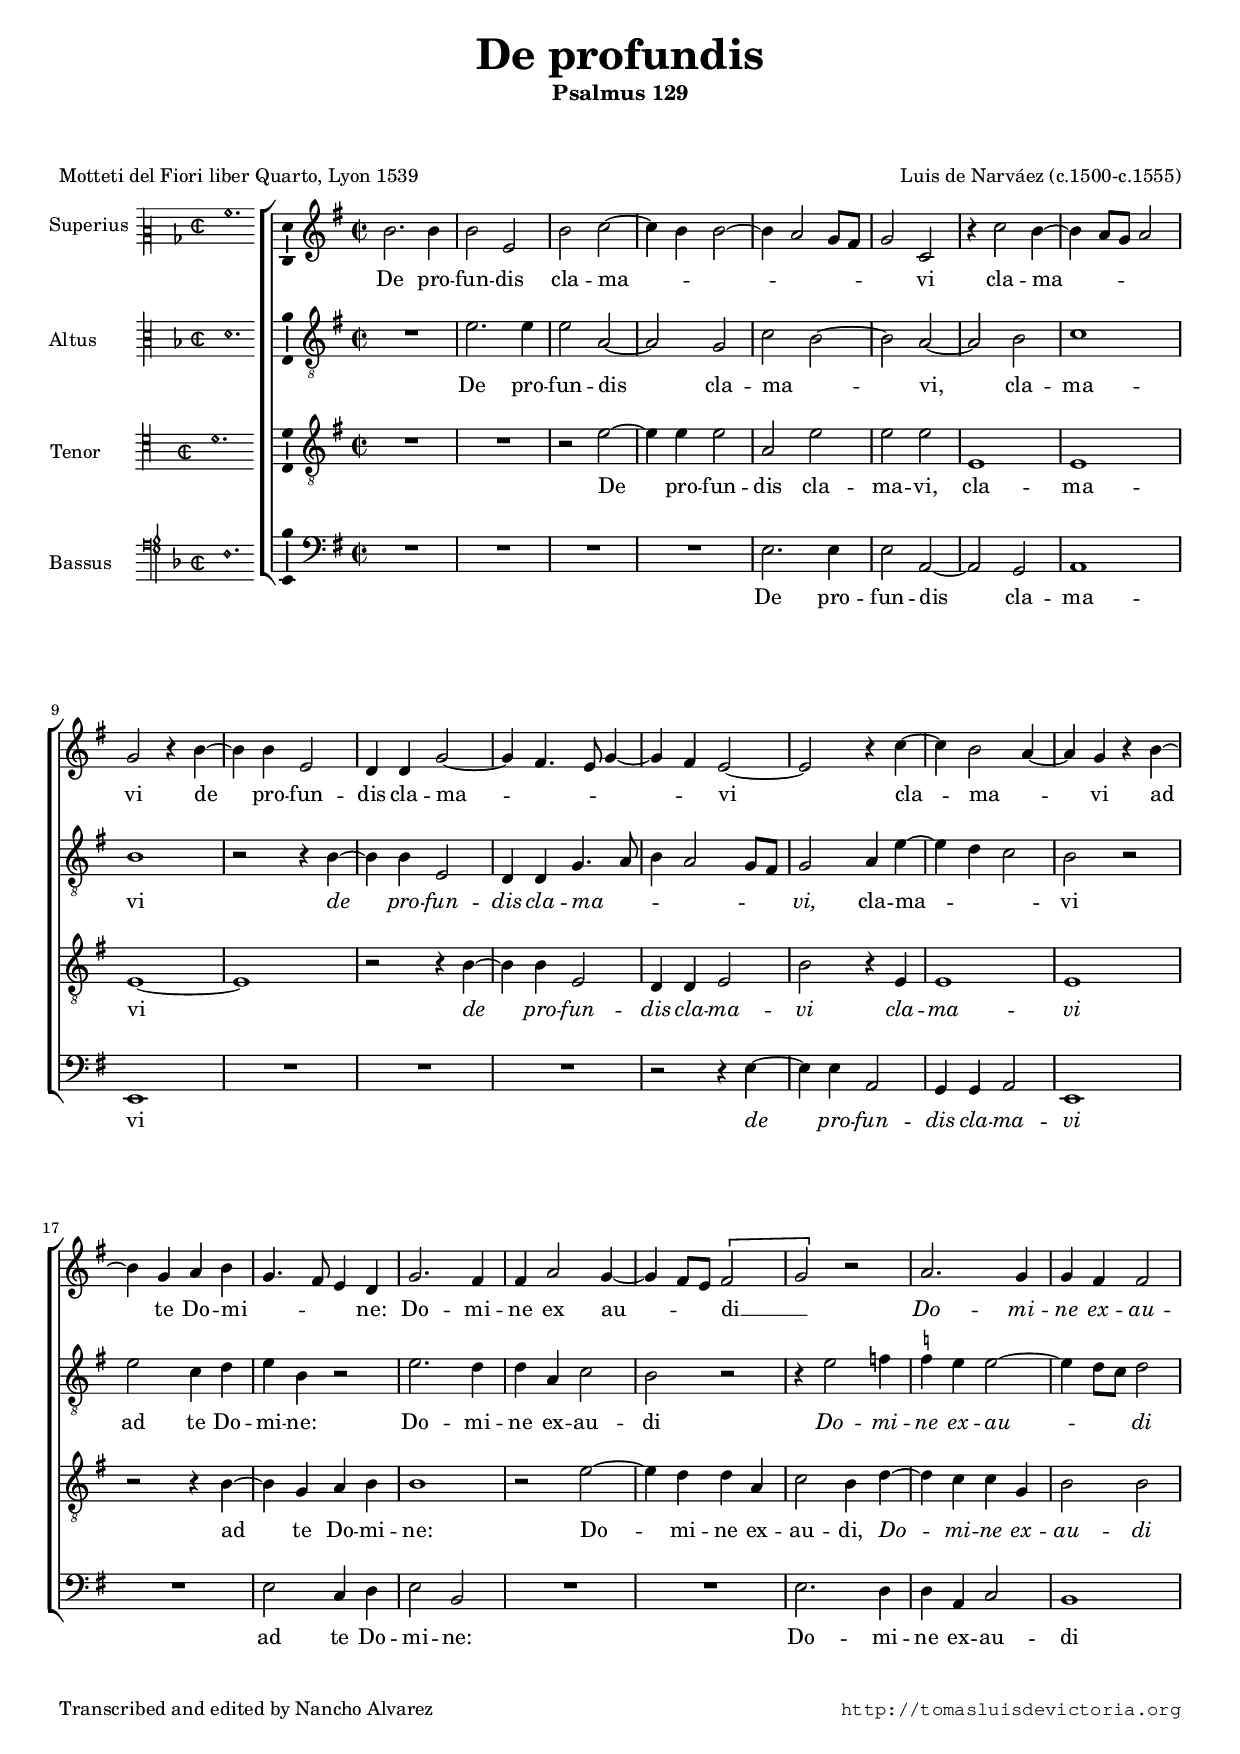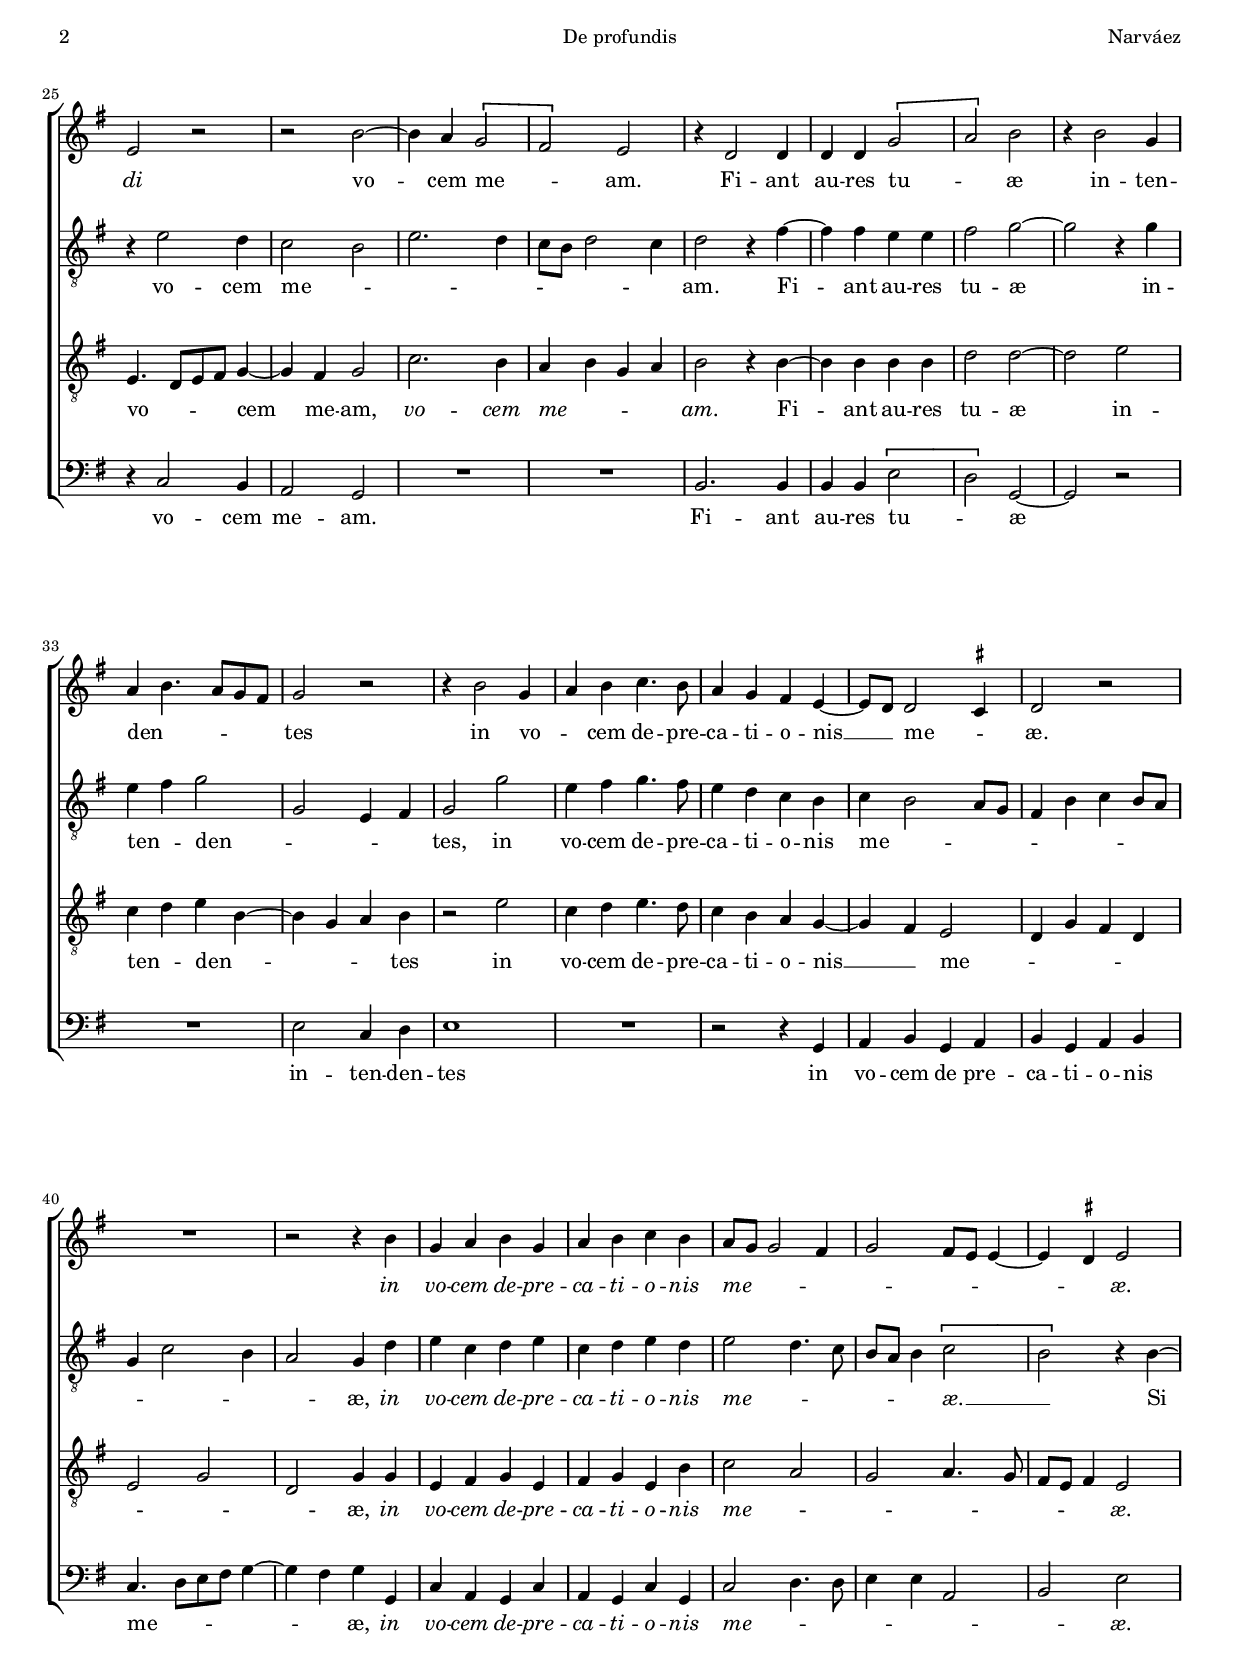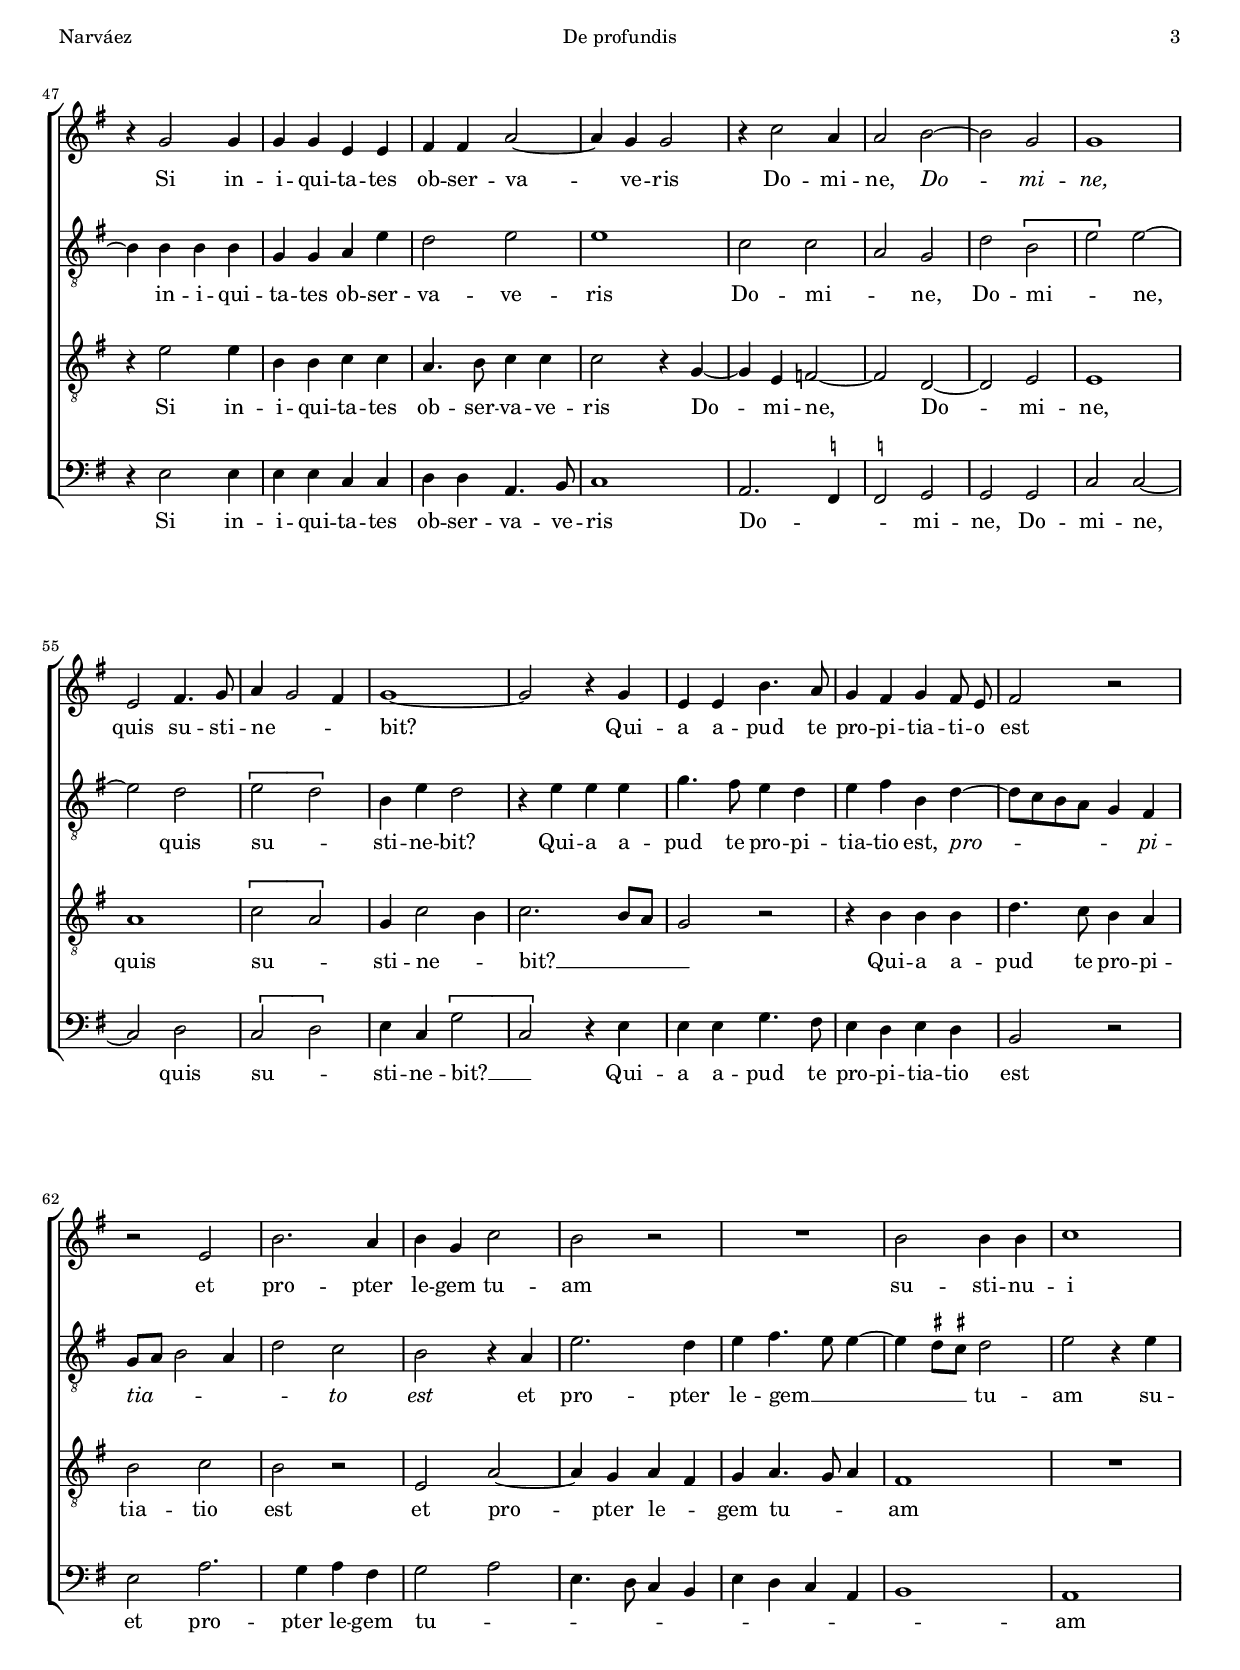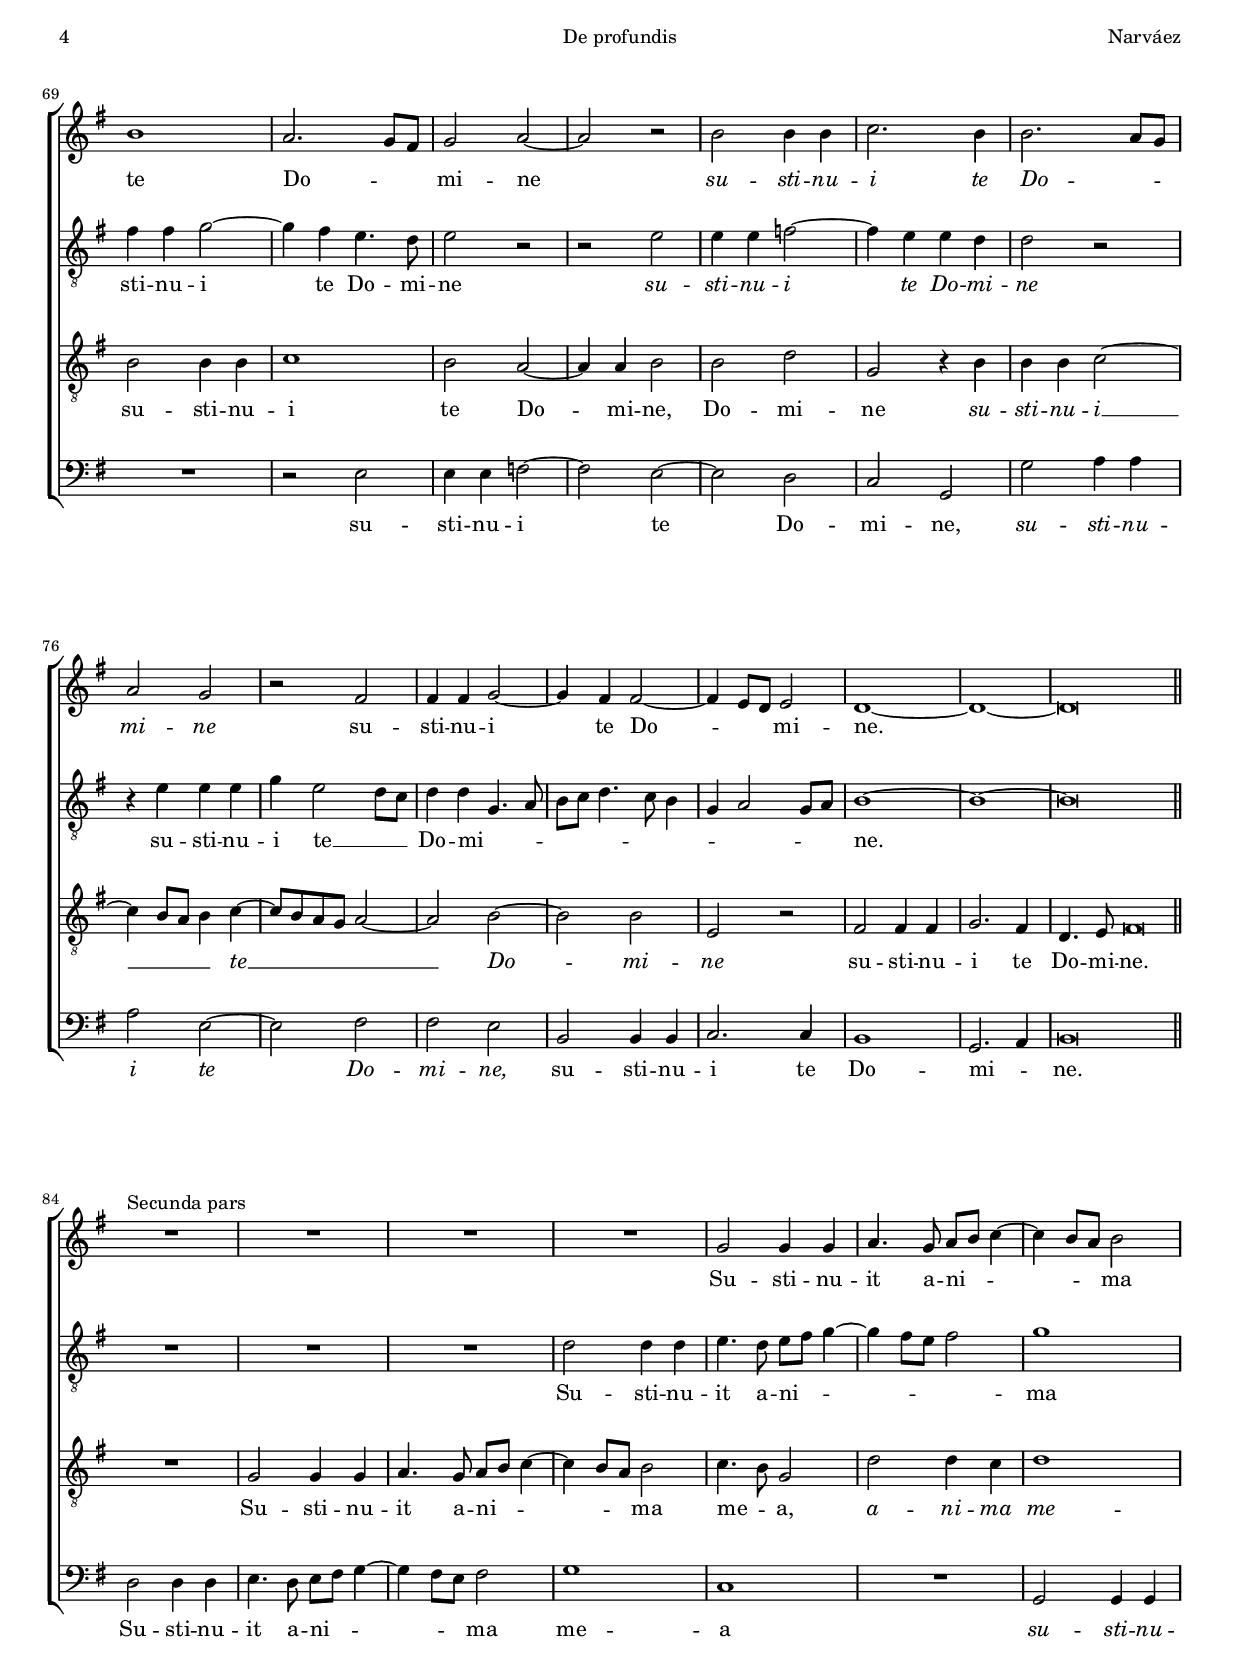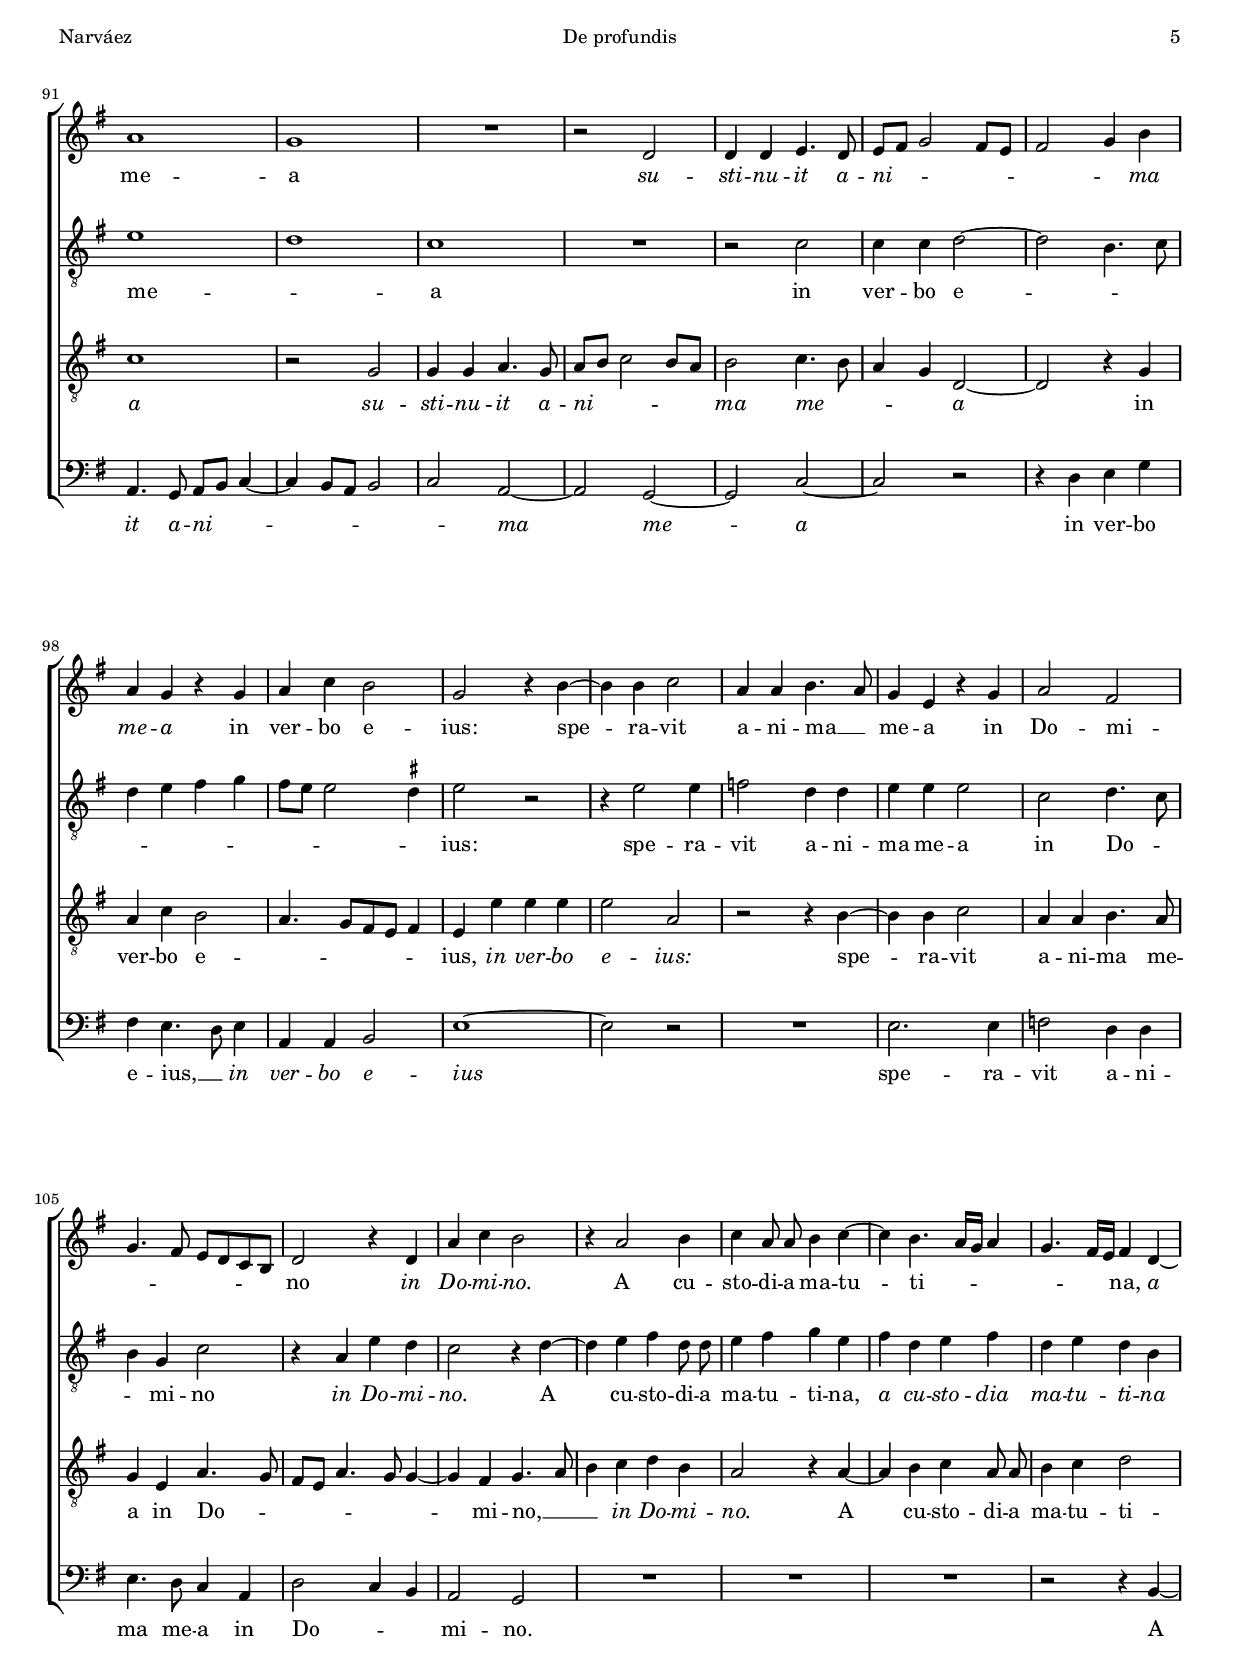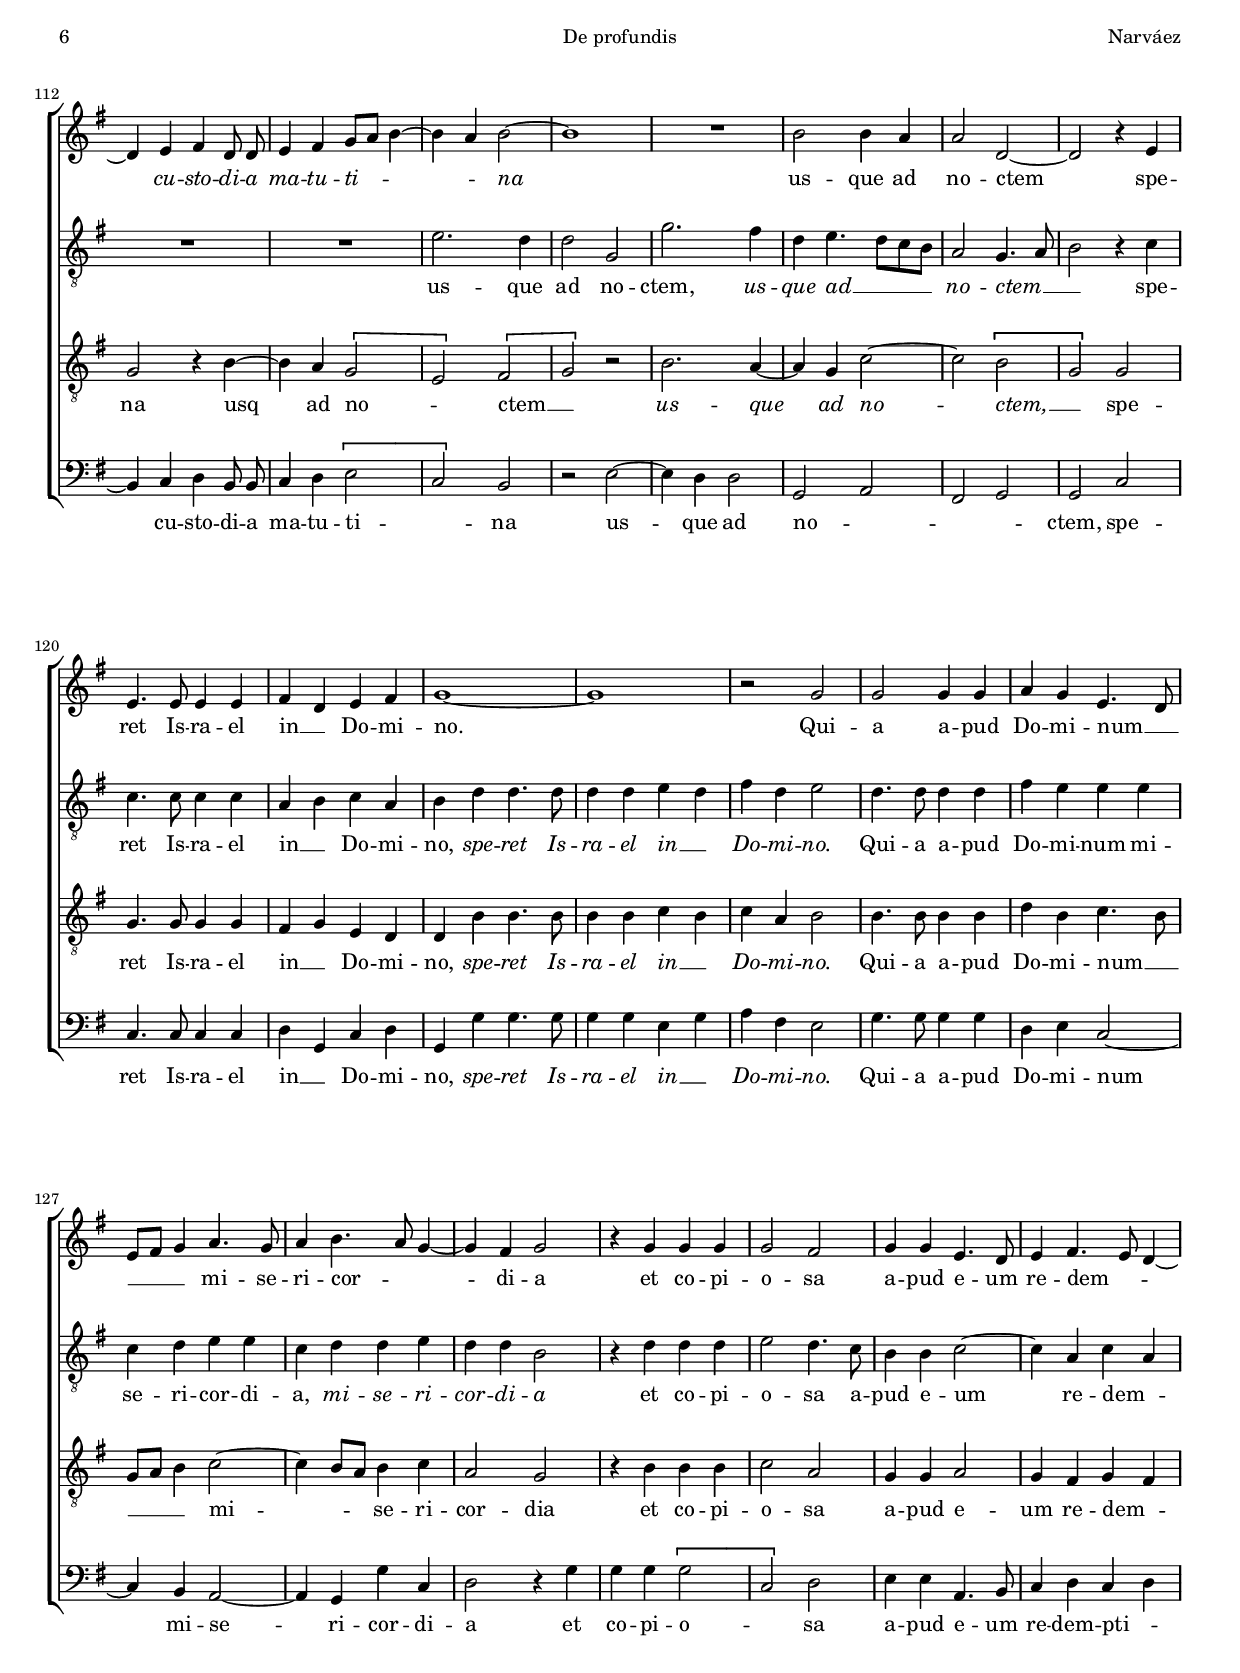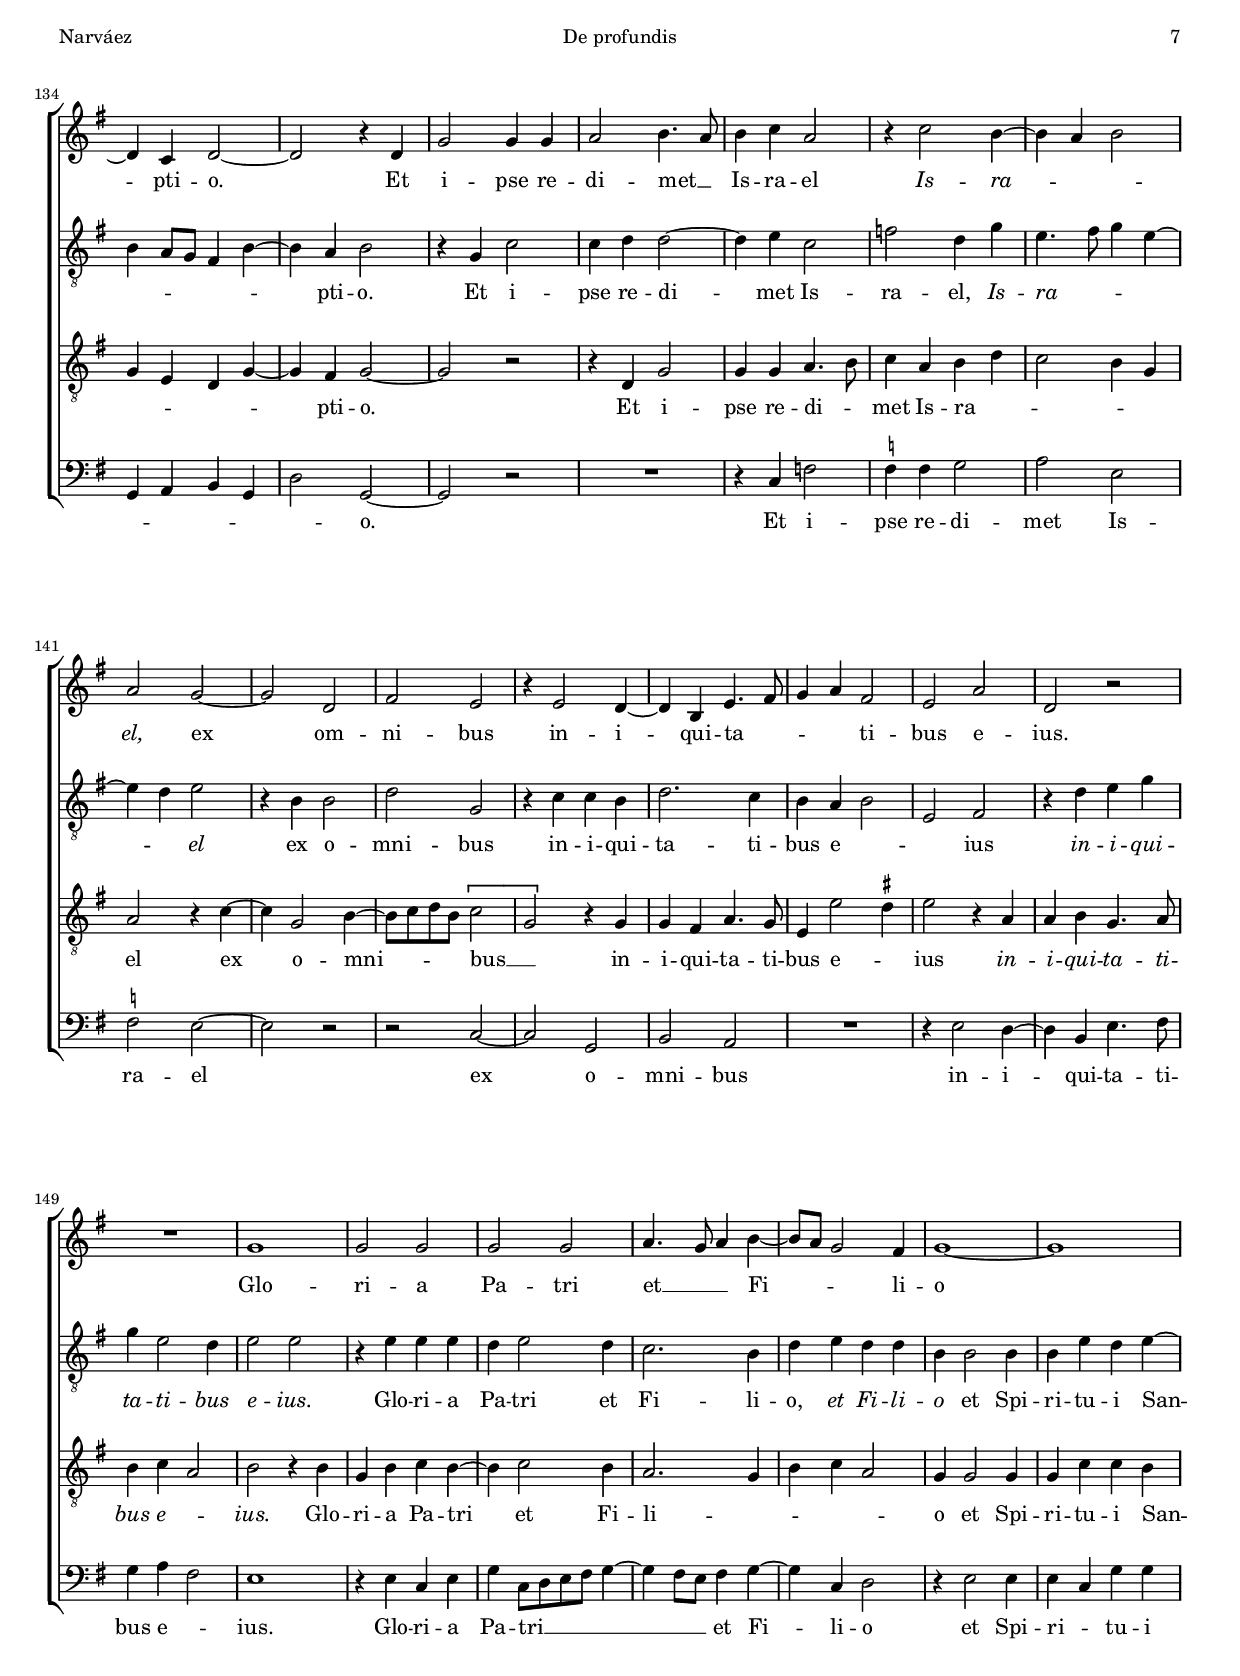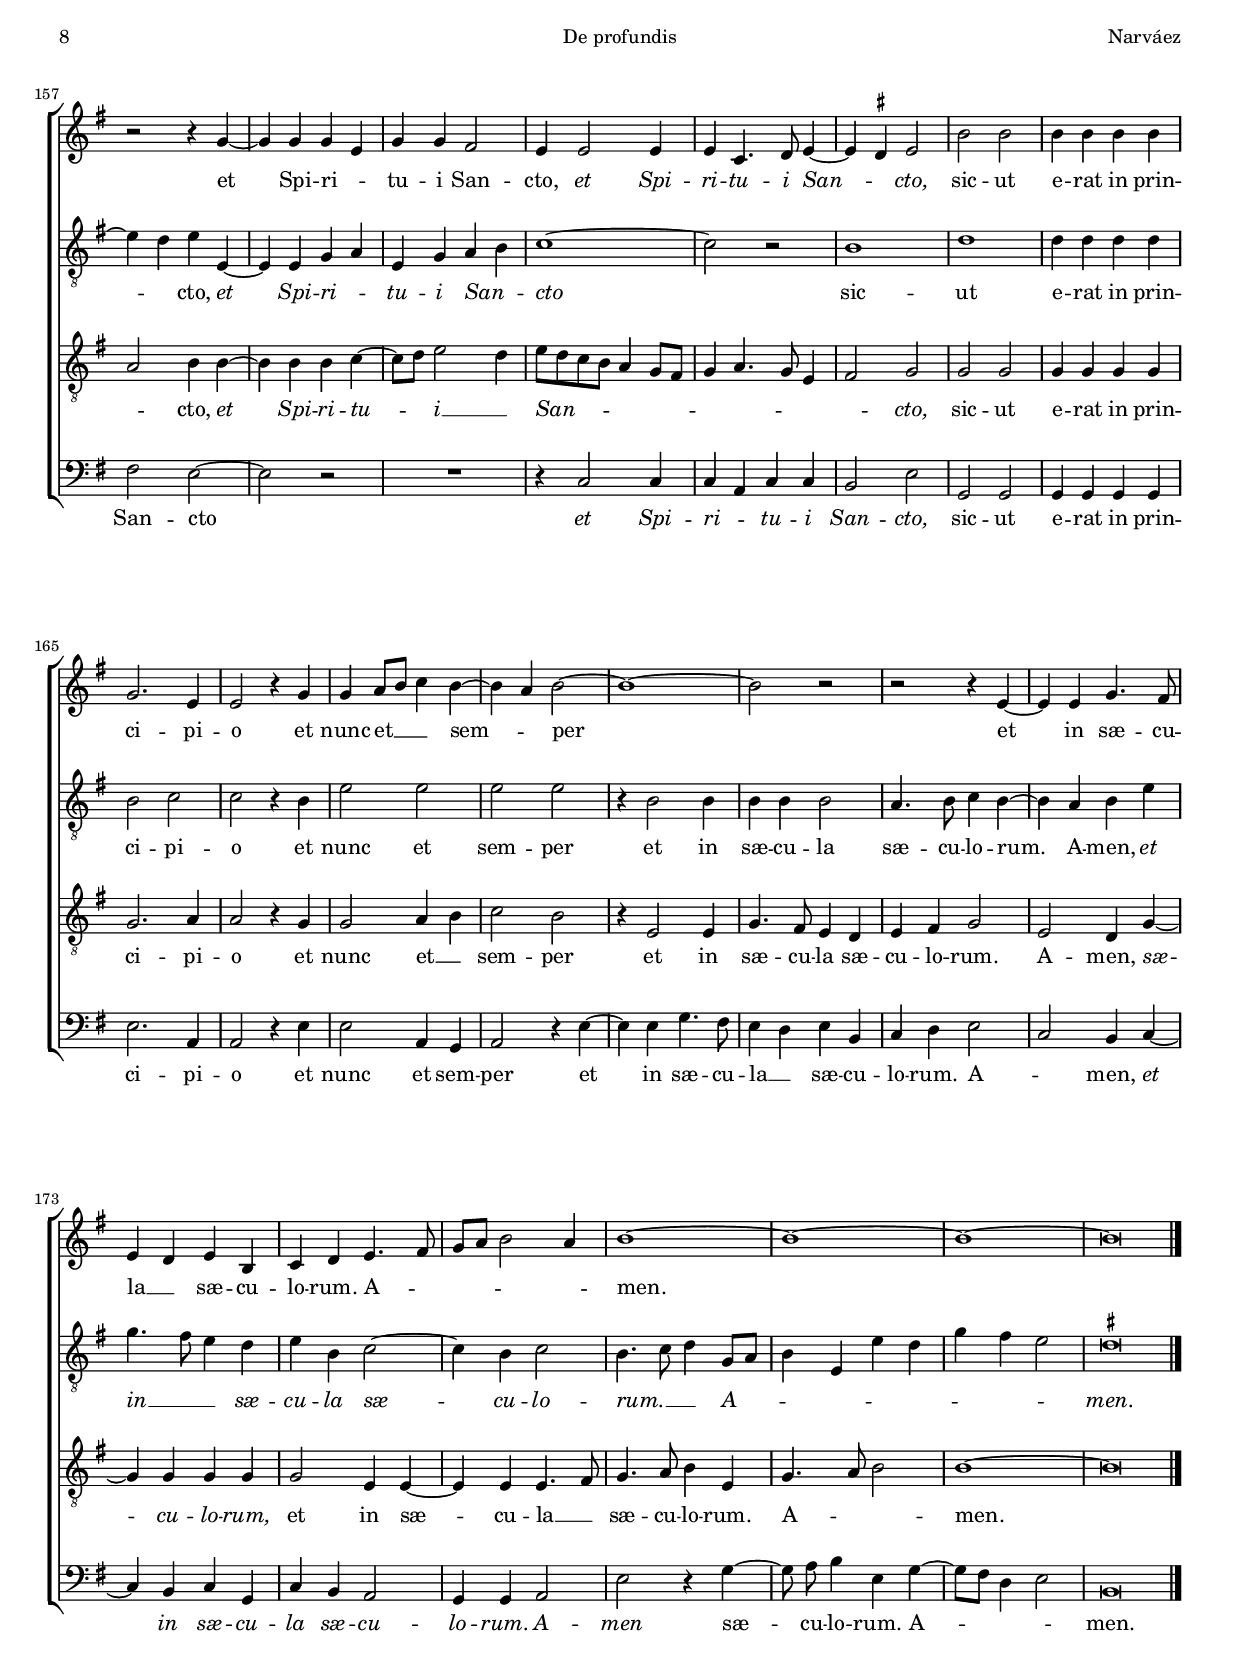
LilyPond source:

\version "2.18.0"

#(set-default-paper-size "a4")
#(set-global-staff-size 16.6)
#(ly:set-option 'point-and-click #f)
%mobile -s15.0 -i3.2

italicas=\override LyricText.font-shape = #'italic
rectas=\override LyricText.font-shape = #'upright
ss=\once \set suggestAccidentals = ##t
incipitwidth = 20
mtempo={\tempo 4 = 100}
mtempob={\tempo 4 = 50}

htitle="De profundis"
hcomposer="Narváez"

\header {
	title=\markup{\fontsize #3 "De profundis"}
	subtitle="Psalmus 129" % 130, Vulgata 129
	subsubtitle=\markup{\null \vspace #2 }
	composer="Luis de Narváez (c.1500-c.1555)"
        pdfauthor=\composer
	%opus="(-)"
	poet=\markup{"Motteti del Fiori liber Quarto, Lyon 1539"}
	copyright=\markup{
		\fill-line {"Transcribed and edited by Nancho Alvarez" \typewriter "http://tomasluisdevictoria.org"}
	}
%	tagline=""
}

global={\key f \major \time 2/2
        \skip 1*83 \bar "||" \break
        \skip 1*96 \bar "|."
}


cantus=\relative c''{
	a2. a4
	a2 d,
	a' bes ~
	bes4 a4 a2 ~
	a4 g2 f8 e
	f2 bes,
	r4 bes'2 a4 ~
	a g8 f g2
	f r4 a4 ~
	a a d,2
	c4 c f2 ~
	f4 e4. d8 f4 ~
	f e d2 ~
	d2 r4 bes'4 ~
	bes4 a2 g4 ~
	g f4 r a4 ~
	a4 f4 g a
	f4. e8 d4 c
	f2. e4
	e g2 f4 ~
	f4 e8 d \[e2
	f\] r2
	g2. f4
	f e e2
	d r2
	r2 a'2 ~
	a4 g4 \[f2
	e\] d2
	r4 c2 c4
	c c \[f2
	g\] a2
	r4 a2 f4
	g a4. g8 f e
	f2 r2
	r4 a2 f4
	g a bes4. a8
	g4 f e4 d4 ~
	d8 c8 c2 \ss b4
	c2 r2
	R1
	r2 r4 a'
	f g a f
	g a bes a
	g8 f f2 e4
	f2 e8 d d4 ~
	d \ss cis4 d2
	r4 f2 f4
	f f d d
	e e g2 ~
	g4 f4 f2
	r4 bes2 g4
	g2 a2 ~
	a f2
	f1
	d2 e4. f8
	g4 f2 e4
	f1 ~
	f2 r4 f
	d d a'4. g8
	f4 e f e8 \noBeam d
	e2 r2
	r2 d2
	a'2. g4
	a f bes2
	a r2
	R1
	a2 a4 a
	bes1
	a1
	g2. f8 e
	f2 g2 ~
	g2 r2
	a a4 a
	bes2. a4
	a2. g8 f
	g2 f2
	r e2
	e4 e f2 ~
	f4 e4 e2 ~
	e4 d8 c d2
	c1 ~
	c ~
	c\breve*1/2
	\once \override TextScript.padding = #1.0
	s4*0^\markup{"Secunda pars"}
	R1*4
	f2 f4 f
	g4. f8 g a bes4 ~
	bes4 a8 g a2
	g1
	f
	R1
	r2 c
	c4 c d4. c8
	d e f2 e8 d 
	e2 f4 a
	g f r f
	g bes a2
	f r4 a ~
	a a bes2
	g4 g a4. g8
	f4 d r4 f
	g2 e 
	f4. e8 d c bes a
	c2 r4 c
	g' bes a2
	r4 g2 a4
	bes4 g8 \noBeam g a4 bes ~
	bes a4. g16 f g4
	f4. e16 d e4 c ~
	c d e c8 \noBeam c
	d4 e f8 g a4 ~
	a g a2 ~
	a1
	R1
	a2 a4 g
	g2 c, ~
	c2 r4 d
	d4. d8 d4 d
	e c d e
	f1 ~
	f
	r2 f
	f f4 f
	g f d4. c8
	d e f4 g4. f8
	g4 a4. g8 f4 ~
	f e f2
	r4 f f f
	f2 e
	f4 f d4. c8
	d4 e4. d8 c4 ~
	c bes c2 ~
	c r4 c
	f2 f4 f 
	g2 a4. g8 a4 bes
	g2
	r4 bes2 a4 ~
	a4 g4
	a2 g
	f2 ~
	f c2
	e
	d r4 d2 c4 ~
	c a d4. e8
	f4 g e2 
	d g
	c, r
	R1
	f1
	f2 f
	f f
	g4. f8 g4 a4 ~
	a8 g f2 e4
	f1 ~
	f
	r2 r4 f ~
	f f f d
	f f e2
	d4 d2 d4
	d bes4. c8 d4 ~
	d \ss cis d2
	a'2 a
	a4 a a a
	f2. d4
	d2 r4 f
	f4 g8 a bes4 a4 ~
	a g4 a2 ~
	a1 ~
	a2 r2
	r2 r4 d, ~
	d d f4. e8
	d4 c d a
	bes c d4. e8
	f g a2 g4 
	a1 ~
	a ~
	a~
	a\breve*1/2
}

altus=\relative c'{
	R1
	d2. d4
	d2 g, ~
	g f
	bes a ~
	a g ~
	g a2
	bes1
	a
	r2 r4 a ~
	a a d,2
	c4 c f4. g8
	a4 g2 f8 e
	f2 g4 d' ~
	d c bes2
	a r2
	d2 bes4 c
	d a r2
	d2. c4
	c g bes2
	a2 r
	r4 d2 ees4
	\ss ees d d2 ~
	d4 c8 bes c2
	r4 d2 c4
	bes2 a
	d2. c4
	bes8 a c2 bes4
	c2 r4 e4 ~
	e e d d
	e2 f ~
	f r4 f
	d e f2
	f,2 d4 e
	f2 f'
	d4 e f4. e8
	d4 c bes a
	bes4 a2 g8 f
	e4 a bes a8 g
	f4 bes2 a4
	g2 f4 c'
	d bes c d
	bes c d c
	d2 c4. bes8
	a g a4 \[bes2
	a\] r4 a ~
	a a a a
	f f g d'
	c2 d
	d1
	bes2 bes
	g2 f
	c' \[a2
	d\] d2 ~
	d c
	\[d c\]
	a4 d c2 
	r4 d d d
	f4. e8 d4 c
	d e a,4 c4 ~
	c8 bes a g f4 e
	f8 g a2 g4
	c2 bes 
	a r4 g
	d'2. c4
	d4 e4. d8 d4 ~
	d \ss cis8 \ss b cis2
	d r4 d
	e e f2 ~
	f4 e d4. c8
	d2 r 
	r d
	d4 d ees2 ~
	ees4 d d c
	c2 r
	r4 d d d
	f4 d2 c8 bes
	c4 c f,4. g8
	a bes c4. bes8 a4
	f4 g2 f8 g
	a1 ~
	a ~
	a\breve*1/2
	R1*3
	c2 c4 c
	d4. c8 d e f4 ~
	f e8 d e2
	f1
	d
	c
	bes
	R1
	r2 bes
	bes4 bes c2 ~
	c a4. bes8
	c4 d e f
	e8 d d2 \ss cis4
	d2 r
	r4 d2 d4
	ees2 c4 c
	d d d2
	bes2 c4. bes8
	a4 f bes2
	r4 g d'4 c
	bes2 r4 c ~
	c d e c8 \noBeam c
	d4 e f d
	e c d e
	c d c a
	R1*2
	d2. c4
	c2 f,
	f'2. e4
	c4 d4. c8 bes a
	g2 f4. g8
	a2 r4 bes
	bes4. bes8 bes4 bes
	g4 a bes4 g
	a c c4. c8
	c4 c d4 c
	e c d2 % \ss ees ?
	c4. c8 c4 c
	e d d d
	bes c d d
	bes c c d
	c c a2
	r4 c c c
	d2 c4. bes8
	a4 a bes2 ~
	bes4 g4 bes g
	a g8 f e4 a ~
	a4 g4 a2
	r4 f bes2
	bes4 c c2 ~
	c4 d4 bes2
	ees2 c4 f
	d4. e8 f4 d ~
	d4 c4 d2
	r4 a a2
	c f,
	r4 bes bes4 a
	c2. bes4
	a g a2
	d,
	e r4 c'
	d f
	f d2 c4
	d2
	d r4 d
	d d
	c d2 c4
	bes2. a4
	c d c c
	a a2 a4
	a d c4 d ~
	d4 c4 d d, ~
	d d4 f4 g
	d f g a
	bes1 ~
	bes2 r2
	a1
	c1
	c4 c c c
	a2 bes
	bes r4 a
	d2 d
	d d2
	r4 a2 a4
	a a  a2
	g4. a8 bes4 a4 ~
	a4 g4 a d
	f4. e8 d4 c
	d a bes2 ~
	bes4 a4 bes2
	a4. bes8 c4 f,8 g
	a4 d, d'c
	f e d2
	\ss cis\breve*1/2
}

tenor=\relative c'{
	R1*2
	r2 d2 ~
	d4 d d2
	g, d'
	d d
	d,1
	d
	d ~
	d
	r2 r4 a' ~
	a4 a d,2
	c4 c d2
	a' r4 d,
	d1
	d
	r2 r4 a' ~
	a f g a
	a1
	r2 d2 ~
	d4 c c g
	bes2 a4 c ~
	c bes bes f
	a2 a
	d,4. c8[ d e] f4 ~
	f e f2
	bes2. a4
	g a f g
	a2 r4 a ~
	a a a a
	c2 c2 ~
	c d
	bes4 c d a ~
	a f g a
	r2 d
	bes4 c d4. c8
	bes4 a g f ~
	f e d2
	c4 f e c
	d2 f
	c f4 f
	d e f d
	e f d a'
	bes2 g 
	f g4. f8
	e d e4 d2
	r4 d'2 d4
	a a bes bes
	g4. a8 bes4 bes
	bes2 r4 f ~
	f d ees2 ~
	ees c ~
	c d
	d1
	g
	\[bes2 g\]
	f4 bes2 a4
	bes2. a8 g
	f2 r2
	r4 a a a
	c4. bes8 a4 g
	a2 bes
	a2 r
	d, g ~
	g4 f g e
	f g4. f8 g4
	e1
	R1
	a2 a4 a
	bes1
	a2 g ~
	g4 g a2
	a c
	f, r4 a
	a a bes2 ~
	bes4 a8 g a4 bes4 ~
	bes8 a g f g2 ~
	g a ~
	a a2
	d,2 r2
	e2 e4 e
	f2. e4
	c4. d8 \mtempob e\breve*1/4
	\mtempo
	R1
	f2 f4 f
	g4. f8 g a bes4 ~
	bes a8 g a2
	bes4. a8 f2
	c' c4 bes
	c1
	bes
	r2 f
	f4 f g4. f8
	g a bes2 a8 g
	a2 bes4. a8
	g4 f c2 ~
	c r4 f
	g bes a2
	g4. f8[ e d] e4
	d4 d' d d
	d2 g,
	r2 r4 a ~
	a a bes2
	g4 g a4. g8
	f4 d g4. f8
	e d g4. f8 f4 ~
	f4 e f4. g8
	a4 bes c a
	g2 r4 g ~
	g a bes g8 \noBeam g
	a4 bes c2
	f,2 r4 a ~
	a4 g \[f2
	d\] \[e
	f\] r2
	a2. g4 ~
	g f bes2 ~
	bes \[a 
	f\] f2
	f4. f8 f4 f
	e f d c
	c a' a4. a8
	a4 a bes a
	bes g a2
	a4. a8 a4 a
	c a bes4. a8
	f g a4 bes2 ~
	bes4 a8 g a4 bes
	g2 f
	r4 a a a
	bes2 g
	f4 f g2
	f4 e f e
	f d c f ~
	f4 e f2 ~
	f r2
	r4 c f2
	f4 f g4. a8
	bes4 g a c
	bes2 a4 f
	g2 r4 bes ~
	bes f2 a4 ~
	a8 bes c a \[bes2
	f\] r4 f 
	f e g4. f8
	d4 d'2 \ss cis4
	d2 r4 g,
	g a f4. g8
	a4 bes g2
	a r4 a
	f a bes a ~
	a4 bes2 a4
	g2. f4
	a bes g2
	f4 f2 f4
	f bes bes a
	g2 a4 a ~
	a4 a4 a4 bes4 ~
	bes8 c8 d2 c4
	d8 c bes a g4 f8 e
	f4 g4. f8 d4
	e2 f
	f f
	f4 f f f
	f2. g4
	g2  r4 f
	f2 g4 a
	bes2 a
	r4 d,2 d4
	f4. e8 d4 c
	d e f2
	d c4 f4 ~
	f f4 f f
	f2 d4 d ~
	d4 d4 d4. e8
	f4. g8 a4 d,
	f4. g8 a2
	a1 ~
	a\breve*1/2
}

bassus=\relative c{
	R1*4
	d2. d4
	d2 g, ~
	g f
	g1
	d
	R1*3
	r2 r4 d' ~
	d d4 g,2
	f4 f g2
	d1
	R1
	d'2 bes4 c
	d2 a
	R1*2
	d2. c4
	c g bes2
	a1
	r4 bes2 a4
	g2 f
	R1*2
	a2. a4
	a4 a \[d2
	c\] f, ~
	f r
	R1
	d'2 bes4 c
	d1
	R1
	r2 r4 f,
	g a f g
	a f g a
	bes4. c8[ d e] f4 ~
	f4 e f4 f,
	bes4 g f bes
	g f bes f
	bes2 c4. c8
	d4 d g,2
	a d
	r4 d2 d4
	d4 d bes bes
	c c g4. a8
	bes1
	g2. \ss ees4
	\ss ees2 f 
	f f
	bes2 bes2 ~
	bes c
	\[bes2 c\]
	d4 bes \[f'2
	bes,\] r4 d
	d d f4. e8 d4 c
	d c a2
	r2 d
	g2. f4
	g e
	f2 g
	d4. c8 bes4 a
	d c bes4 g
	a1
	g
	R1
	r2 d'
	d4 d ees2 ~
	ees d ~
	d c2
	bes f
	f' g4 g
	g2 d ~
	d e
	e d
	a a4 a
	bes2. bes4
	a1
	f2. g4
	a\breve*1/2
	c2 c4 c
	d4. c8 d e f4 ~
	f4 e8 d e2
	f1
	bes,
	R1
	f2 f4 f
	g4. f8 g a bes4 ~
	bes a8 g a2
	bes g2 ~
	g f ~
	f bes ~
	bes r
	r4 c d f
	e d4. c8 d4
	g,4 g a2
	d1 ~
	d2 r
	R1
	d2. d4
	ees2 c4 c 
	d4. c8 bes4 g
	c2 bes4 a
	g2 f
	R1*3
	r2 r4 a ~
	a bes c a8 \noBeam a
	bes4 c \[d2
	bes\] a2 
	r d ~
	d4 c c2
	f, g
	e2 f
	f bes
	bes4. bes8 bes4 bes
	c4 f, bes c
	f,4 f' f4. f8
	f4 f d f
	g e d2
	f4. f8 f4 f
	c4 d bes2 ~
	bes4 a g2 ~
	g4 f f' bes,4
	c2 r4 f
	f f \[f2
	bes,\] c2
	d4 d g,4. a8
	bes4 c bes c
	f, g a f
	c'2 f, ~
	f r
	R1
	r4 bes ees2
	\ss ees4 ees f2
	g d
	\ss ees d ~
	d2 r
	r2 bes2 ~
	bes f2
	a g
	R1
	r4 d'2 c4 ~
	c4 a4 d4. e8
	f4 g e2
	d1
	r4 d bes d
	f bes,8[ c d e] f4 ~
	f4 e8 d e4 f4 ~
	f4 bes,4 c2
	r4 d2 d4
	d bes f' f
	e2 d2 ~
	d2 r
	R1
	r4 bes2 bes4
	bes g bes4 bes
	a2 d
	f, f
	f4 f f f
	d'2. g,4
	g2 r4 d'
	d2 g,4 f
	g2 r4 d'4 ~
	d d4 f4. e8
	d4 c d a
	bes c d2
	bes a4 bes4 ~
	bes a4 bes4 f
	bes4 a g2
	f4 f g2
	d' r4 f4 ~
	f8 \noBeam g8 a4 d,4 f4 ~
	f8 e8 c4 d2
	a\breve*1/2
}

textocantus=\lyricmode{
De pro -- fun -- dis cla -- ma -- _ _ _ _ _ _ vi
cla -- ma -- _ _ _ vi
de pro -- fun -- dis cla -- ma -- _ _ _ _ vi
cla -- ma -- _ vi
ad te Do -- mi -- _ _ _ ne:
Do -- mi -- ne ex au -- _ _ di __ _ 
\italicas
Do -- mi -- ne ex -- au -- di
\rectas
vo -- cem me -- _ am.
Fi -- ant au -- res tu -- _ æ
in -- ten -- den -- _ _ _ _ tes
in vo -- _ cem de -- pre -- ca -- ti -- o -- nis __ _ me -- _ æ.
\italicas
in vo -- cem de -- pre -- ca -- ti -- o -- nis me -- _ _ _ _ _ _ _ _ æ.
\rectas
Si in -- i -- qui -- ta -- tes ob -- ser -- va -- ve -- ris 
Do -- mi -- ne,
\italicas
Do -- mi -- ne,
\rectas
quis su -- sti -- ne -- _ _ bit?
Qui -- a a -- pud te pro -- pi -- tia -- ti -- o est
et pro -- pter le -- gem tu -- am
su -- sti -- nu -- i te Do -- _ _ mi -- ne
\italicas
su -- sti -- nu -- i te Do -- _ _ mi -- ne
\rectas
su -- sti -- nu -- i te Do -- _ _ mi -- ne.
Su -- sti -- nu -- it a -- ni -- _ _ _ _ ma me -- a
\italicas
su -- sti -- nu -- it a -- ni -- _ _ _ _ _ _ ma me -- a
\rectas
in ver -- bo e -- ius:
spe -- ra -- vit a -- ni -- ma __ _ me -- a
in Do -- mi -- _ _ _ _ _ _ no
\italicas
in Do -- mi -- no.
\rectas
A cu -- sto -- di -- a ma -- tu -- ti -- _ _ _ _ _ _ na,
\italicas
a cu -- sto -- di -- a ma -- tu -- ti -- _ _ _ na
\rectas
us -- que ad no -- ctem 
spe -- ret Is -- ra -- el in __ _ Do -- mi -- no.
Qui -- a a -- pud Do -- mi -- num __ _ _ _ _
mi -- se -- ri -- cor -- _ _ di -- a
et co -- pi -- o -- sa a -- pud e -- um re -- dem -- _ _ pti -- o.
Et i -- pse re -- di -- met __ _ Is -- ra -- el
\italicas
Is --  ra -- _ _ el,
\rectas
ex om -- ni -- bus
in -- i -- qui -- ta -- _ _ _ ti -- bus e -- ius.
Glo -- ri -- a Pa -- tri
et __ _ _ Fi -- _ _ li -- o
et Spi -- ri -- _ tu -- i San -- cto,
\italicas
et Spi -- ri -- tu -- i San -- _ cto,
\rectas
sic -- ut e -- rat in prin -- ci -- pi -- o
et nunc et __ _ _ sem -- _ per
et in sæ -- cu -- la __ _ sæ -- cu -- lo -- rum.
A -- _ _ _ _ _ men.
}

textoaltus=\lyricmode{
De pro -- fun -- dis cla -- ma -- _ vi,
cla -- ma -- vi
\italicas
de pro -- fun -- dis
cla -- ma -- _ _ _ _ _ vi,
\rectas
cla -- ma -- _ _ vi
ad te Do -- mi -- ne:
Do -- mi -- ne ex -- au -- di
\italicas
Do -- mi -- ne ex -- au -- _ _ di
\rectas
vo -- cem me -- _ _ _ _ _ _ _ am.
Fi -- ant au -- res tu -- æ
in -- ten -- _ den -- _ _ _ tes,
in vo -- cem de -- pre -- ca -- ti -- o -- nis
me -- _ _ _ _ _ _ _ _ _ _ _ _ æ,
\italicas
in vo -- cem de -- pre -- ca -- ti -- o -- nis me -- _ _ _ _ _ æ. __ _
\rectas
Si in -- i -- qui -- ta -- tes ob -- ser -- va -- ve -- ris
Do -- mi -- _ ne,
Do -- mi -- _ ne,
quis su -- _ sti -- ne -- bit?
Qui -- a a -- pud te pro -- pi -- tia -- tio est,
\italicas
pro -- _ _ _ _ pi -- tia -- _ _ _ _ to est
\rectas
et pro -- pter le -- gem __ _ _ _ _ tu -- am
su -- sti -- nu -- i te Do -- mi -- ne
\italicas
su -- sti -- nu -- i te Do -- mi -- ne
\rectas
su -- sti -- nu -- i te __ _ _ Do -- mi -- _ _ _ _ _ _ _ _ _ _ _ ne.
Su -- sti -- nu -- it a -- ni -- _ _ _ _ _ ma me -- _ a
in ver -- bo e -- _ _ _ _ _ _ _ _ _ _ ius:
spe -- ra -- vit a -- ni -- ma me -- a in Do -- _ _ mi -- no
\italicas
in Do -- mi -- no.
\rectas
A cu -- sto -- di -- a ma -- tu -- ti -- na,
\italicas
a cu -- sto -- dia ma -- tu -- ti -- na
\rectas
us -- que ad no -- ctem,
\italicas
us -- que ad __ _ _ _ no -- ctem __ _ _
\rectas
spe -- ret Is -- ra -- el in __ _ Do -- mi -- no,
\italicas
spe -- ret Is -- ra -- el in __ _ Do -- mi -- no.
\rectas
Qui -- a a -- pud Do -- mi -- num 
mi -- se -- ri -- cor -- di -- a,
\italicas
mi -- se -- ri -- cor -- di -- a
\rectas
et co -- pi -- o -- sa a -- pud e -- um re -- dem -- _ _ _ _ _ _ pti -- o.
Et i -- pse re -- di -- met Is -- ra -- el,
\italicas
Is -- ra -- _ _ _ _ el
\rectas
ex o -- mni -- bus in -- i -- qui -- ta -- ti -- bus e -- _ _ ius
\italicas
in -- i -- qui -- ta -- ti -- bus e -- ius.
\rectas
Glo -- ri -- a Pa -- tri et Fi -- li -- o,
\italicas
et Fi -- li -- o
\rectas
et Spi -- ri -- tu -- i San -- _ cto,
\italicas
et Spi -- ri -- _ tu -- i San -- _ cto
\rectas
sic -- ut e -- rat in prin -- ci -- pi -- o
et nunc et sem -- per
et in sæ -- cu -- la sæ -- cu -- lo -- rum. A -- men,
\italicas
et in __ _ _ sæ -- cu -- la sæ -- cu -- lo -- rum. __ _ _ A -- _ _ _ _ _ _ _ _ men.
}

textotenor=\lyricmode{
De pro -- fun -- dis cla -- ma -- vi,
cla -- ma -- vi
\italicas
de pro -- fun -- dis cla -- ma -- vi
cla -- ma -- vi
\rectas
ad te Do -- mi -- ne:
Do -- mi -- ne ex -- au -- di,
\italicas
Do -- mi -- ne ex -- au -- di
\rectas
vo -- _ _ _ cem me -- am,
\italicas
vo -- cem me -- _ _ _ am.
\rectas
Fi -- ant au -- res tu -- æ in -- ten -- _ den -- _ _ _ tes
in vo -- cem de -- pre -- ca -- ti -- o -- nis __ _ me -- _ _ _ _ _ _ _ æ,
\italicas
in vo -- cem de -- pre -- ca -- ti -- o -- nis me -- _ _ _ _ _ _ _ æ.
\rectas
Si in -- i -- qui -- ta -- tes ob -- ser -- va -- ve -- ris Do -- mi -- ne,
\rectas
Do -- mi -- ne,
quis su -- _ sti -- ne -- _ bit? __ _ _ _ 
Qui -- a a -- pud te pro -- pi -- tia -- tio est
et pro -- pter le -- _ gem tu -- _ _ am
su -- sti -- nu -- i te Do -- mi -- ne,
Do -- mi -- ne
\italicas
su -- sti -- nu -- i __ _ _ _ te __ _ _ _ _ Do -- mi -- ne
\rectas
su -- sti -- nu -- i te Do -- mi -- ne.
Su -- sti -- nu -- it a -- ni -- _ _ _ _ ma me -- _ a,
\italicas
a -- ni -- ma me -- a
su -- sti -- nu -- it a -- ni -- _ _ _ _ ma me -- _ _ _ a
\rectas
in ver -- bo e -- _ _ _ _ _ ius,
\italicas
in ver -- bo e -- ius:
\rectas
spe -- ra -- vit a -- ni -- ma me -- a in Do -- _ _ _ _ _ _ mi -- no, __ _ _ 
\italicas
in Do -- mi -- no.
\rectas
A cu -- sto -- di -- a ma -- tu -- ti -- na
usq ad no -- _ ctem __ _
\italicas
us -- que ad no -- ctem, __ _
\rectas
spe -- ret Is -- ra -- el in __ _ Do -- mi -- no,
\italicas
spe -- ret Is -- ra -- el in __ _ Do -- mi -- no.
\rectas
Qui -- a a -- pud Do -- mi -- num __ _ _ _ _ 
mi -- _ _ se -- ri -- cor -- dia
et co -- pi -- o -- sa a -- pud e -- um re -- dem -- _ _ _ _ _ pti -- o.
Et i -- pse re -- di -- _ met Is -- ra -- _ _ _ _ el
ex o -- mni -- _ _ _ bus __ _
in -- i -- qui -- ta -- ti -- bus e -- _ ius
\italicas
in -- i -- qui -- ta -- ti -- bus e -- _ ius.
\rectas
Glo -- ri -- a Pa -- tri et Fi -- li -- _ _ _ _ o
et Spi -- ri -- tu -- i San -- _ cto,
\italicas
et Spi -- ri -- tu -- _ i __ _ San -- _ _ _ _ _ _ _ _ _ _ _ cto,
\rectas
sic -- ut e -- rat in prin -- ci -- pi -- o
et nunc et __ _ sem -- per
et in sæ -- cu -- la sæ -- cu -- lo -- rum. 
A -- men,
\italicas
sæ -- cu -- lo -- rum,
\rectas
et in sæ -- cu -- la __ _ sæ -- cu -- lo -- rum.
A -- _ _ men.
}


textobassus=\lyricmode{
De pro -- fun -- dis cla -- ma -- vi
\italicas
de pro -- fun -- dis cla -- ma -- vi
\rectas
ad te Do -- mi -- ne:
Do -- mi -- ne ex -- au -- di
vo -- cem me -- am.
Fi -- ant au -- res tu -- _ æ
in -- ten -- den -- tes
in vo -- cem de pre -- ca -- ti -- o -- nis me -- _ _ _ _ _ æ,
\italicas
in vo -- cem de -- pre -- ca -- ti -- o -- nis me -- _ _ _ _ _ _ æ.
\rectas
Si in -- i -- qui -- ta -- tes ob -- ser -- va -- ve -- ris Do -- _ _ mi -- ne,
Do -- mi -- ne,
quis su -- _ sti -- ne -- bit? __ _
Qui -- a a -- pud te pro -- pi -- tia -- tio est
et pro -- pter le -- gem tu -- _ _ _ _ _ _ _ _ _ _ am su -- sti -- nu -- i
te Do -- mi -- ne,
\italicas
su -- sti -- nu -- i te Do -- mi -- ne,
\rectas
su -- sti -- nu -- i te Do -- mi -- _ ne.
Su -- sti -- nu -- it a -- ni -- _ _ _ _ ma me -- a
\italicas
su -- sti -- nu -- it a -- ni -- _ _ _ _ _ _ ma me -- a
\rectas
in ver -- bo e -- ius, __ _
\italicas in ver -- bo e -- ius \rectas
spe -- ra -- vit a -- ni -- ma me -- a in Do -- _ _ mi -- no.
A cu -- sto -- di -- a ma -- tu -- ti -- _ na
us -- que ad no -- _ _ _ ctem, 
spe -- ret Is -- ra -- el
in __ _ Do -- mi -- no,
\italicas
spe -- ret Is -- ra -- el in __ _ Do -- mi -- no.
\rectas
Qui -- a a -- pud Do -- mi -- num mi -- se -- ri -- cor -- di -- a
et co -- pi -- o -- _ sa a -- pud e -- um re -- dem -- pti -- _ _ _ _ _ _ o.
Et i -- pse re -- di -- met Is -- ra -- el
ex o -- mni -- bus
in -- i -- qui -- ta -- ti -- bus e -- _ ius.
Glo -- ri -- a Pa -- tri __ _ _ _ _ _ _ et Fi -- li -- o
et Spi -- ri -- _ tu -- i San -- cto
\italicas
et Spi -- ri -- _ tu -- i San -- cto,
\rectas
sic -- ut e -- rat in prin -- ci -- pi -- o
et nunc et sem -- per et in sæ -- cu -- la __ _
sæ -- cu -- lo -- rum. A -- _ men,
\italicas
et in sæ -- cu -- la sæ -- cu -- lo -- rum. A -- men
\rectas
sæ -- cu -- lo -- rum. A -- _ _ _ men.
}


incipitcantus=\markup{
	\score{
		{ 
		\set Staff.instrumentName="Superius "
		\override NoteHead.style = #'neomensural
		\override Staff.TimeSignature.style = #'neomensural
		\cadenzaOn 
		\clef "petrucci-c2"
		\key f \major
		\time 2/2
                a'1.
		} 

	\layout { line-width=\incipitwidth indent = 0 }
	}
}

incipitaltus=\markup{
	\score{
		{ 
		\set Staff.instrumentName="Altus       "
		\override NoteHead.style = #'neomensural 
		\override Staff.TimeSignature.style = #'neomensural
		\cadenzaOn 
		\clef "petrucci-c3"
		\key f \major
		\time 2/2
                d'1.
		} 
	\layout { line-width=\incipitwidth indent = 0 }
	}
}


incipittenor=\markup{
	\score{
		{ 
		\set Staff.instrumentName="Tenor      "
		\override NoteHead.style = #'neomensural 
		\override Staff.TimeSignature.style = #'neomensural
		\cadenzaOn 
		\clef "petrucci-c4"
		\key c \major
		\time 2/2
                d'1.
		} 
	\layout { line-width=\incipitwidth indent=0 }
	}
}

incipitbassus=\markup{
	\score{
		{ 
		\set Staff.instrumentName="Bassus    "
		\override NoteHead.style = #'neomensural
		\override Staff.TimeSignature.style = #'neomensural
		\cadenzaOn 
		\clef "petrucci-f5"
		\key f \major
		\time 2/2
                d1.
		} 
	\layout { line-width=\incipitwidth indent = 0 }
	}
}

%\layout {
%       \context {\Voice
%               \remove Ligature_bracket_engraver
%               \consists Mensural_ligature_engraver
%       }
%       line-width=\incipitwidth
%       indent = 0
%}

\score {\transpose c' d'{
\new ChoirStaff<<

	\new Staff <<\global
	\new Voice="v1" {
		\set Staff.instrumentName=\incipitcantus
		\clef "treble"
		\cantus }
	\new Lyrics \lyricsto "v1" {\textocantus }
	>>

	\new Staff <<\global
	\new Voice="v2" {
		\set Staff.instrumentName=\incipitaltus
		\clef "G_8"
		\altus }
	\new Lyrics \lyricsto "v2" {\textoaltus }
	>>
	
	\new Staff <<\global
	\new Voice="v3" {
		\set Staff.instrumentName=\incipittenor
		\clef "G_8"
		\tenor }
	\new Lyrics \lyricsto "v3" {\textotenor }
	>>

	\new Staff <<\global
	\new Voice="v4" {
		\set Staff.instrumentName=\incipitbassus
		\clef "bass"
		\bassus }
	\new Lyrics \lyricsto "v4" {\textobassus }
	>>
	
>>

	} % transpose

\layout{ 
	\context {\Lyrics 
		\override VerticalAxisGroup.staff-affinity = #UP
		\override VerticalAxisGroup.nonstaff-relatedstaff-spacing =
			#'((basic-distance . 0) (minimum-distance . 0) (padding . 1))
		\override LyricText.font-size = #1.2
		\override LyricHyphen.minimum-distance = #0.5
	}
	\context {\Score 
		tempoHideNote = ##t
		\override BarNumber.padding = #2 
	}
	\context {\Voice 
		%melismaBusyProperties = #'()
		%autoBeaming = ##f
	}
	\context {\Staff 
                %\RemoveEmptyStaves
                %\override VerticalAxisGroup.remove-first = ##t
		\override VerticalAxisGroup.staff-staff-spacing =
			#'((basic-distance . 11) (minimum-distance . 0) (padding . 1))
		\consists Ambitus_engraver 
		\override LigatureBracket.padding = #1
	}
}

%\midi { \mtempo }

}


\paper{
	evenHeaderMarkup=\markup  \fill-line { \fromproperty #'page:page-number-string \htitle \hcomposer }
	oddHeaderMarkup= \markup  \fill-line { \on-the-fly #not-first-page \hcomposer \on-the-fly #not-first-page \htitle \on-the-fly #not-first-page \fromproperty #'page:page-number-string }
	%system-count=20
	%page-count = 8
	systems-per-page = 3
	ragged-last-bottom = ##f
	indent=3.6\cm
	system-system-spacing =
	#'((basic-distance . 20) (minimum-distance . 0) (padding . 5))
	top-system-spacing = % header
	#'((basic-distance . 10) (minimum-distance . 0) (padding . 0))
	last-bottom-spacing = % footer
	#'((basic-distance . 13) (minimum-distance . 0) (padding . 0))
	markup-system-spacing.padding = #1.5
}
